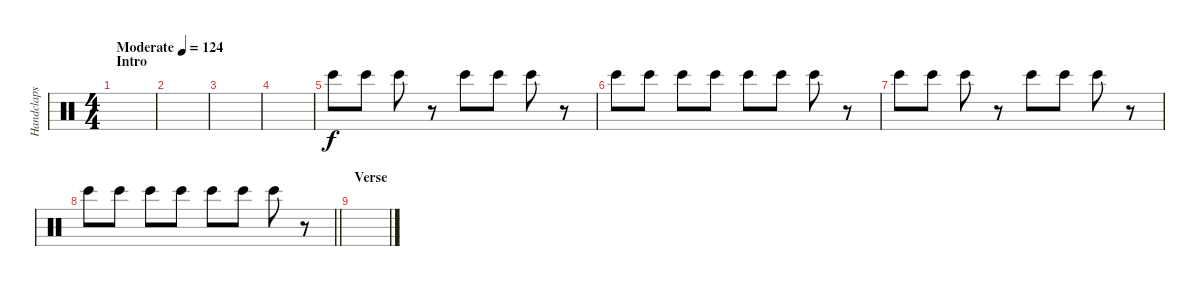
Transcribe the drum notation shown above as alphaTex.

\track ("Handclaps" "Handclaps") {instrument percussion}
\staff {score}
\articulation defaults
\ts (4 4)
\section ("" "Intro")
\tempo (124 "Moderate")
\clef neutral
\ks c
|
|
|
|
"Bongo High (hit)".8 "Bongo High (hit)".8 "Bongo High (hit)".8 r.8 "Bongo High (hit)".8 "Bongo High (hit)".8 "Bongo High (hit)".8 r.8 |
"Bongo High (hit)".8 "Bongo High (hit)".8 "Bongo High (hit)".8 "Bongo High (hit)".8 "Bongo High (hit)".8 "Bongo High (hit)".8 "Bongo High (hit)".8 r.8 |
"Bongo High (hit)".8 "Bongo High (hit)".8 "Bongo High (hit)".8 r.8 "Bongo High (hit)".8 "Bongo High (hit)".8 "Bongo High (hit)".8 r.8 |
\barLineRight lightlight "Bongo High (hit)".8 "Bongo High (hit)".8 "Bongo High (hit)".8 "Bongo High (hit)".8 "Bongo High (hit)".8 "Bongo High (hit)".8 "Bongo High (hit)".8
r.8 |
\section ("" "Verse")
